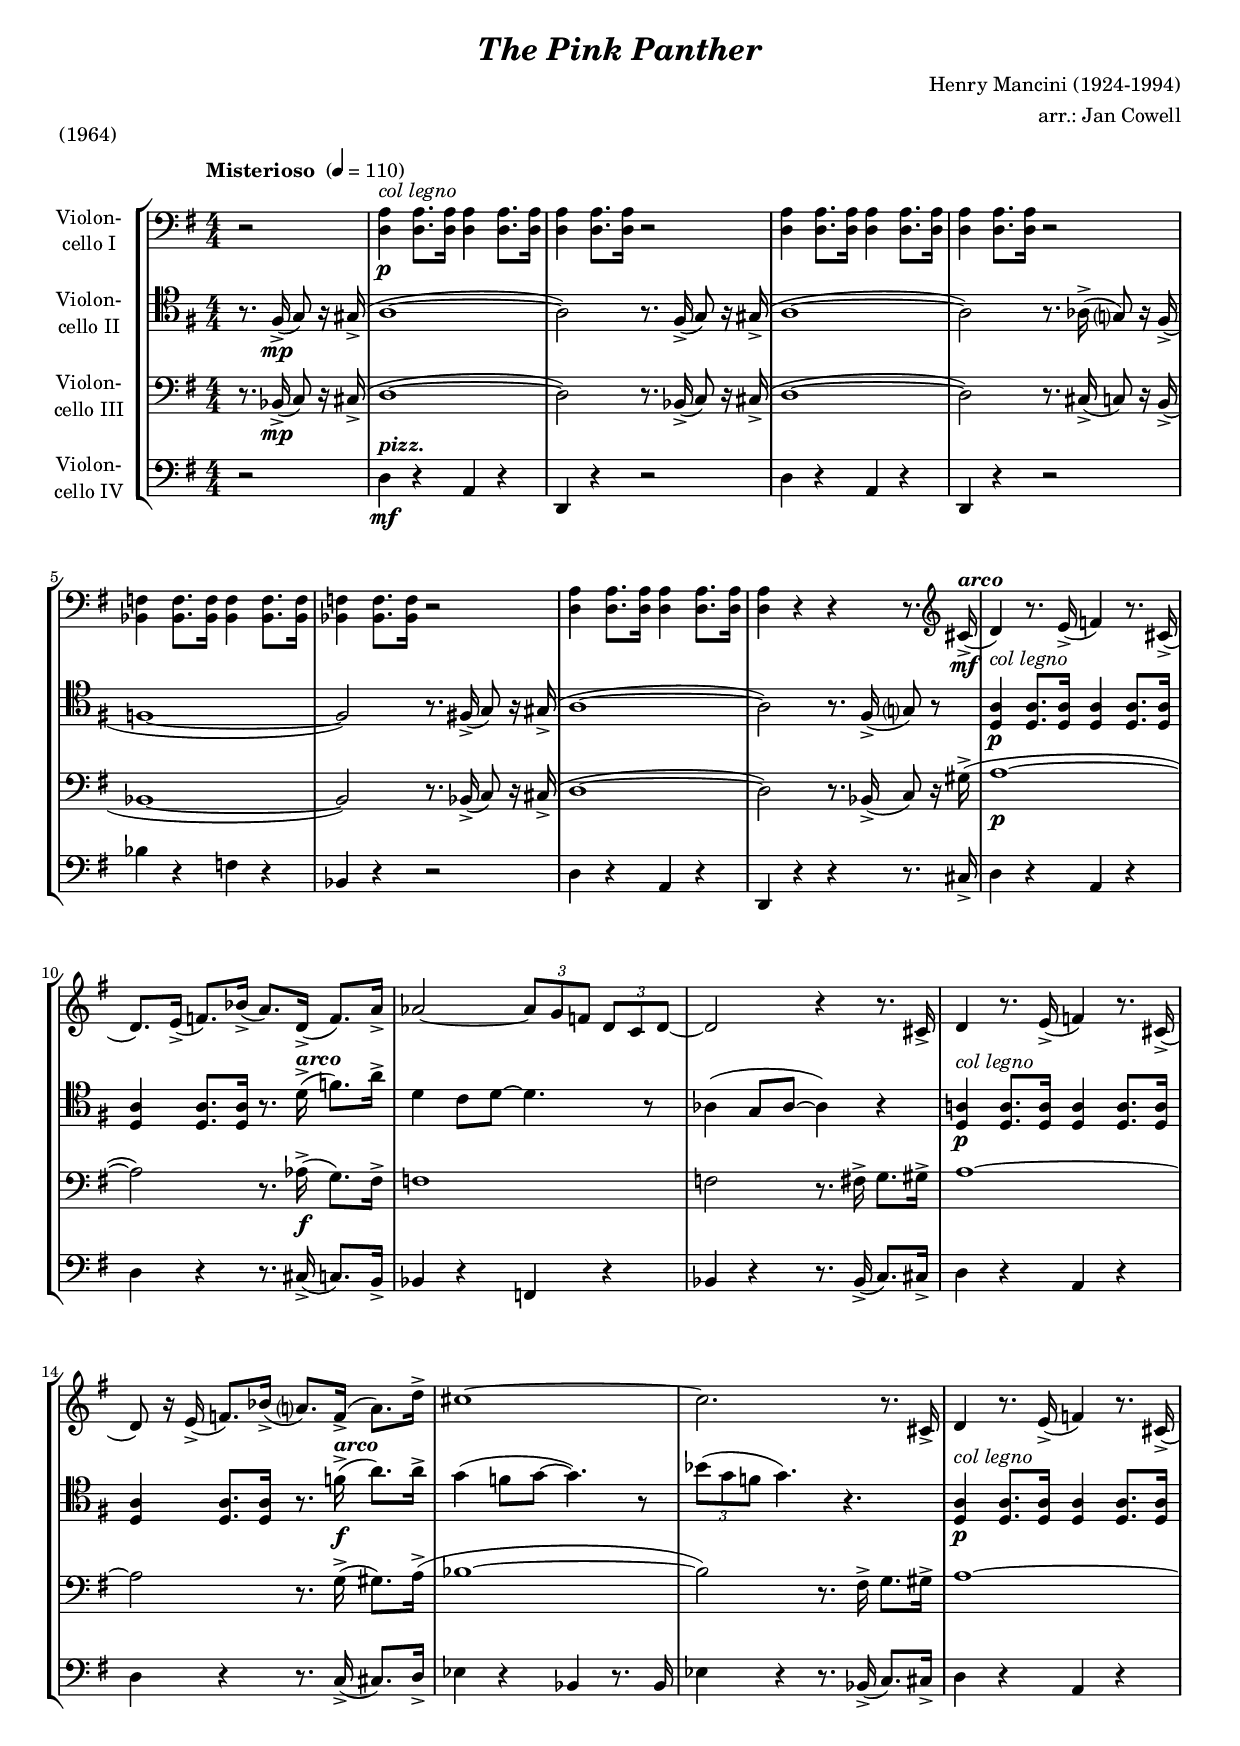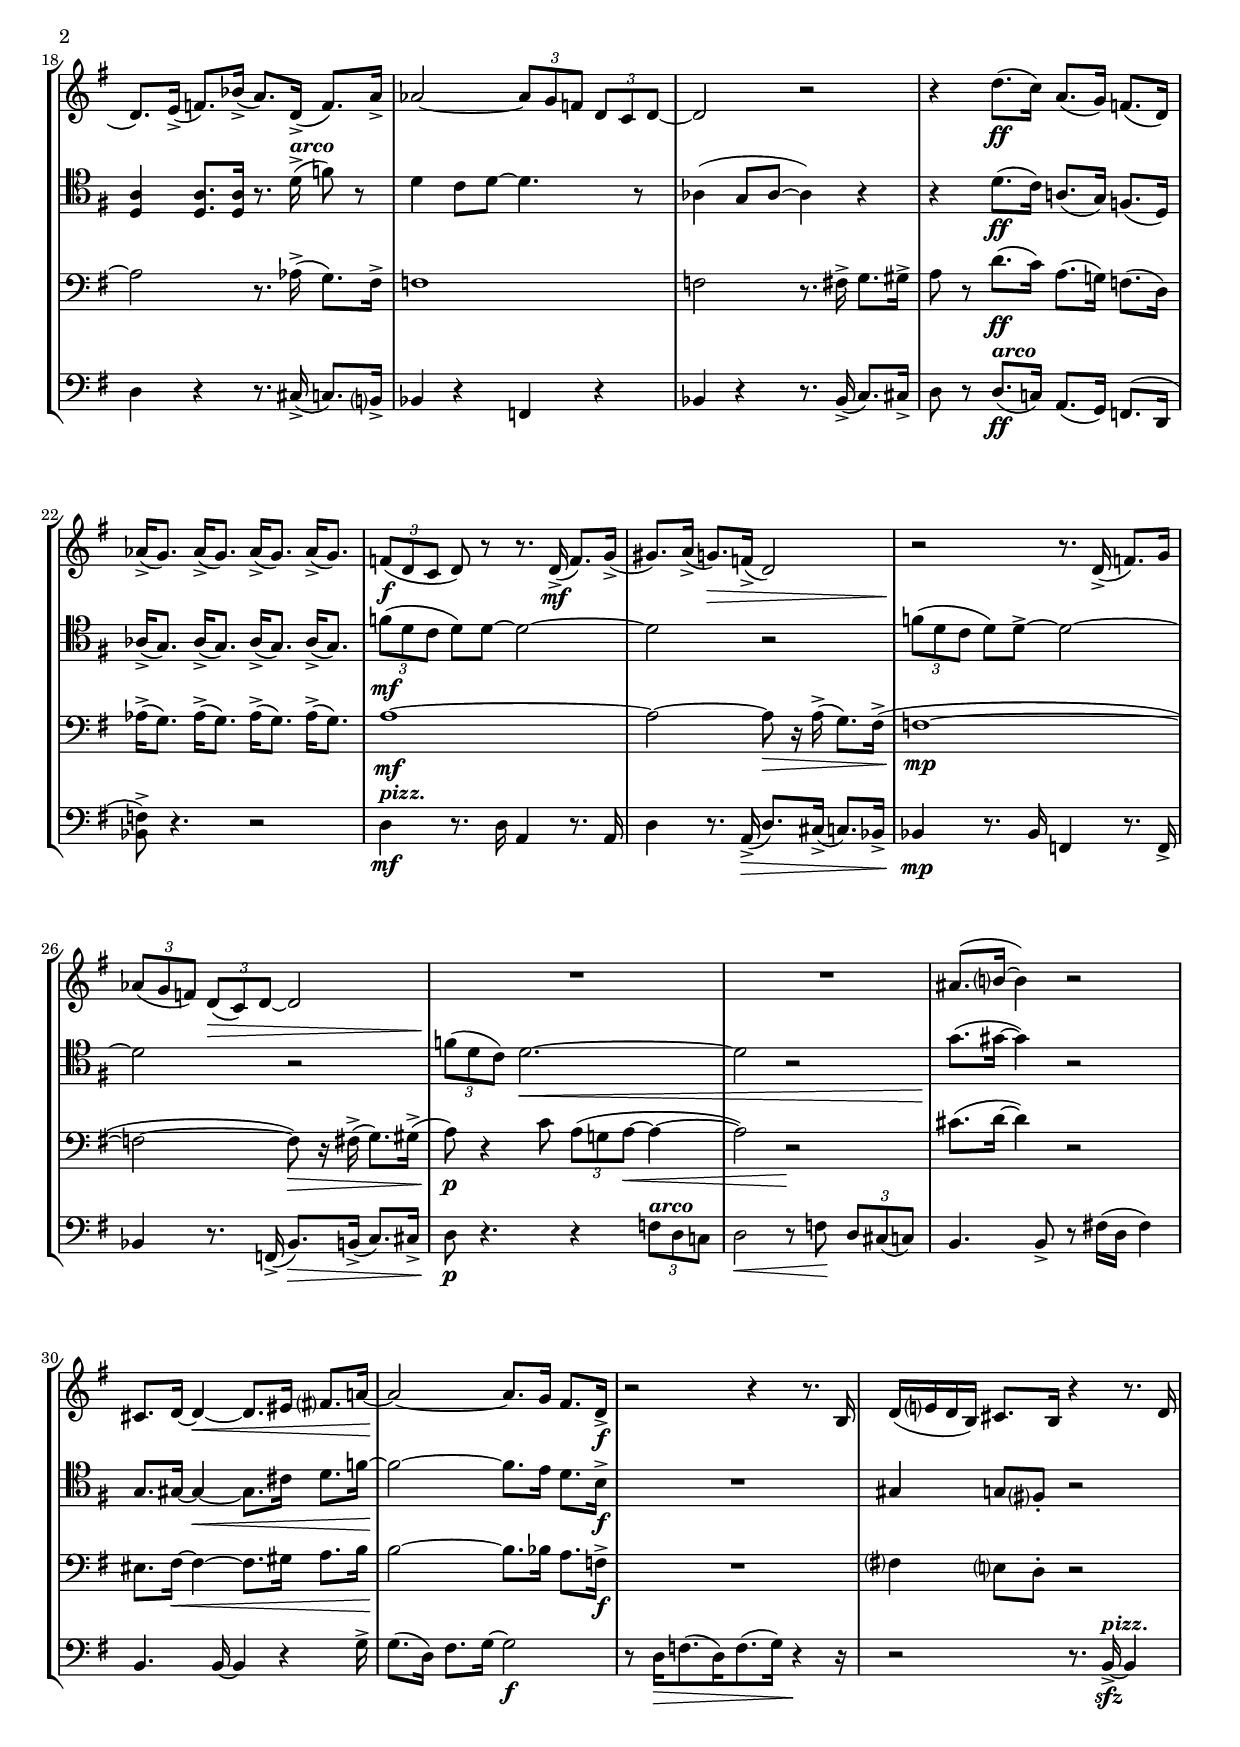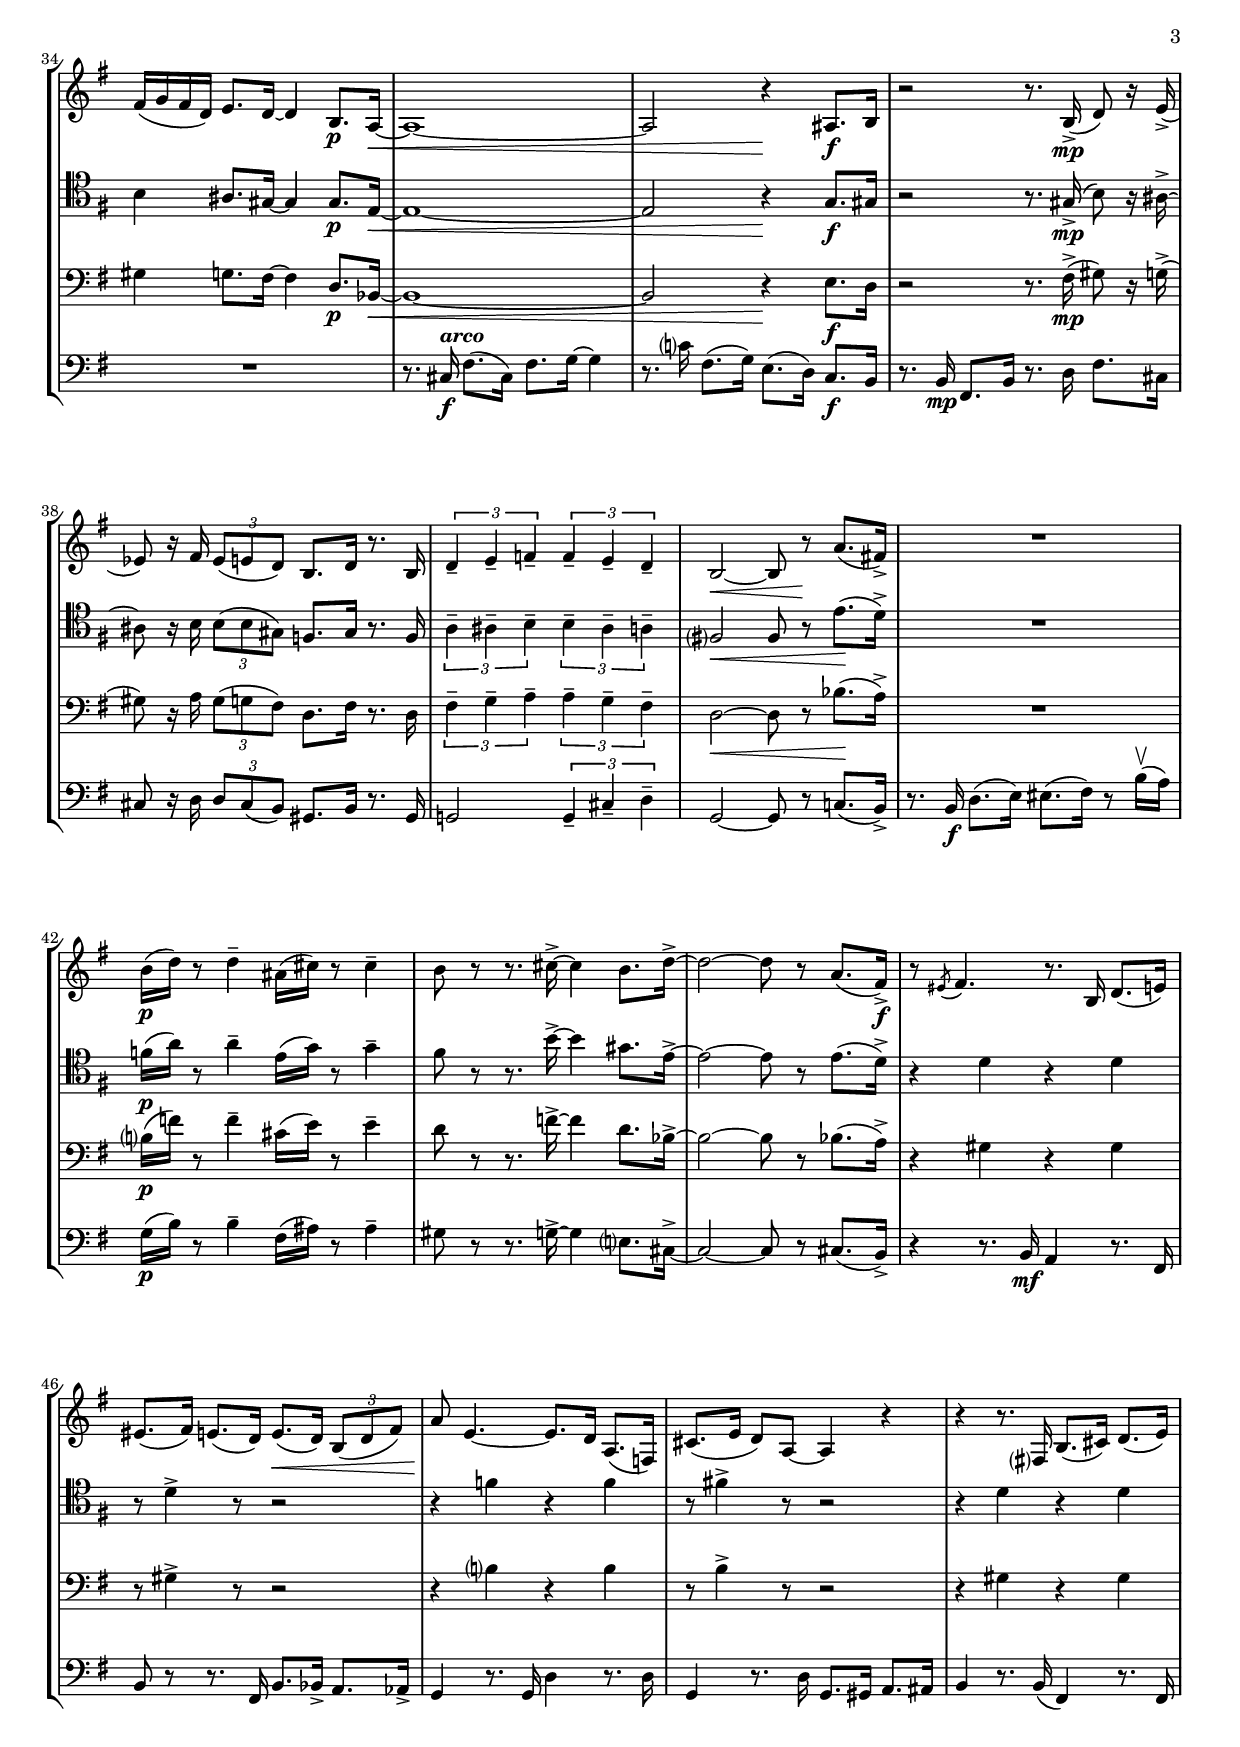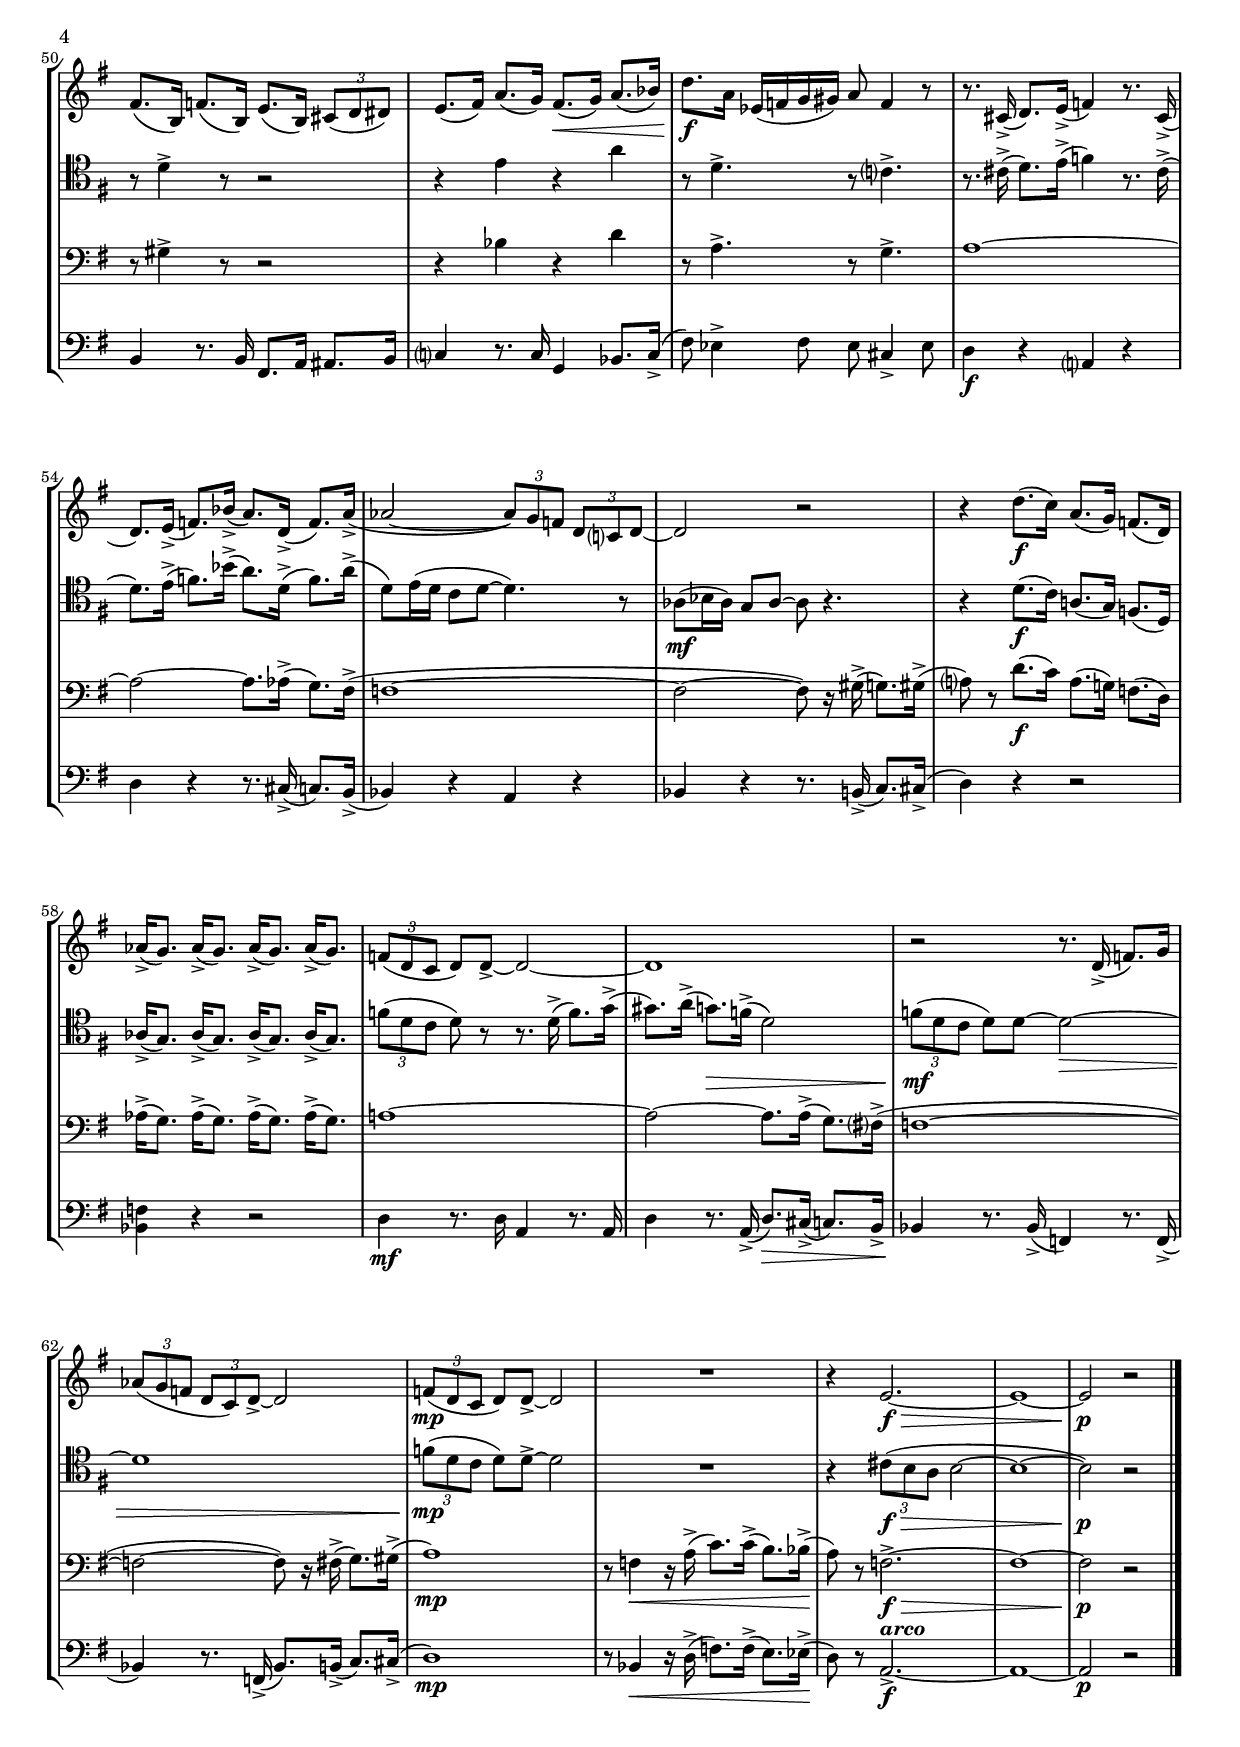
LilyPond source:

\version "2.18.2"
\include "deutsch.ly"
  
#(set-global-staff-size 17.25)

\header {
  title     = \markup \bold \italic "The Pink Panther"
  composer  = "Henry Mancini (1924-1994)"
  arranger  = "arr.: Jan Cowell"
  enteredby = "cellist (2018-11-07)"
  piece     = "(1964)"
}

voiceconsts = {
  \key g \major
  \time 4/4
  \clef "bass"
  \numericTimeSignature
  \compressFullBarRests
  % Set default beaming for all staves
% \set Timing.beamExceptions = #'()
% \set Timing.baseMoment     = #(ly:make-moment 1 4)
% \set Timing.beatStructure  = #'(1 1 1)
  \tempo "Misterioso " 4=110
}

micl = "clarinet"
mifl = "flute"
miob = "oboe"
mifh = "french horn"
misx = "tenor sax"
mist = "string ensemble 1"
miba = "cello"

arco = \markup \bold \italic "arco"
coll = \markup \italic "col legno"
pizz = \markup \bold \italic "pizz."

va = \relative c {
  \voiceconsts

  \partial 2 r2
  <d a'>4^\coll\p <d a'>8. <d a'>16 <d a'>4 <d a'>8. <d a'>16
  <d a'>4 <d a'>8. <d a'>16 r2
  <d a'>4 <d a'>8. <d a'>16 <d a'>4 <d a'>8. <d a'>16
  <d a'>4 <d a'>8. <d a'>16 r2
  <b f'>4 <b f'>8. <b f'>16 <b f'>4 <b f'>8. <b f'>16  
  <b f'>4 <b f'>8. <b f'>16 r2
  
  <d a'>4 <d a'>8. <d a'>16 <d a'>4 <d a'>8. <d a'>16
  <d a'>4 r r r8. \clef "treble" cis'16(->\mf^\arco
  d4) r8. e16(-> f4) r8. cis16(->
  d8.) e16(-> f8.) b16(-> a8.) d,16(-> f8.) a16->
  as2~ \tuplet 3/2 4 { as8 g f d[ c d]~ }

  d2 r4 r8. cis16->
  d4 r8. e16(-> f4) r8. cis16(->
  d8) r16 e(-> f8.) b16(-> a?8.) f16(-> a8.) d16->
  cis1~
  cis2. r8. cis,16->

  d4 r8. e16(-> f4) r8. cis16(->
  d8.) e16(-> f8.) b16(-> a8.) d,16(-> f8.) a16->
  as2~ \tuplet 3/2 4 { as8 g f d[ c d]~ }
  d2 r
  r4 d'8.(\ff c16) a8.( g16) f8.( d16)

  as'(-> g8.) as16(-> g8.) as16(-> g8.) as16(-> g8.)
  \tuplet 3/2 4 { f8(\f d c } d) r r8. d16(->\mf f8.) g16(->
  gis8.) a16(-> g8.)\> f16(-> d2)
  r\! r8. d16(-> f8.) g16

  \tuplet 3/2 4 { as8( g f) d[(\> c) d]~ } d2
  R1*2\!
  ais'8.( h?16~ h4) r2
  cis,8. d16~ d4~\< d8. eis16 fis?8. a!16~
  a2~\! a8. g16 fis8. d16->\f
  r2 r4 r8. h16

  d( e? d h) cis8. h16 r4 r8. d16
  fis( g fis d) e8. d16~ d4 h8.\p a16~\<
  a1~
  a2 r4\! ais8.\f h16
  r2 r8. h16(->\mp d8) r16 e(->

  es8) r16 fis \tuplet 3/2 4 { es8( e d) } h8. d16 r8. h16
  \tuplet 3/2 2 { d4-- e-- f-- f-- e-- d-- }
  h2~\< h8 r\! a'8.( fis!16)->
  R1
  h16(\p d) r8 d4-- ais16( cis) r8 cis4--

  h8 r r8. cis16~-> cis4 h8. d16~->
  d2~ d8 r a8.( fis16)->\f
  r8 \acciaccatura eis fis4. r8. h,16 d8.( e!16)
  eis8.( fis16) e8.( d16) e8.(\< d16) \tuplet 3/2 4 { h8( d fis) }

  a\! e4.~ e8. d16 a8.( f16)
  cis'8.( e16 d8) a~ a4 r
  r r8. fis?16 h8.( cis16) d8.( e16)
  fis8.( h,16) f'8.( h,16) e8.( h16) \tuplet 3/2 4 { cis8( d dis) }

  e8.( fis16) a8.( g16) fis8.(\< g16) a8.( b16)
  d8.\!\f a16 es( f g gis) a8 f4 r8
  r8. cis16(-> d8.) e16(-> f4) r8. cis16(->

  d8.) e16(-> f8.) b16(-> a8.) d,16(-> f8.) a16(->
  as2~ \tuplet 3/2 4 { as8) g f d[ c? d]~ }
  d2 r
  r4 d'8.(\f c16) a8.( g16) f8.( d16)

  as'16(-> g8.) as16(-> g8.) as16(-> g8.) as16(-> g8.)
  \tuplet 3/2 4 { f8( d c } d) d~-> d2~
  d1
  r2 r8. d16(-> f8.) g16
  \tuplet 3/2 4 { as8( g f d[ c) d]~-> } d2
  \tuplet 3/2 4 { f8(\mp d c } d) d8~-> d2

  R1
  r4 e2.~\f\>
  e1~
  e2\!\p r \bar "|."
}

vb = \relative c {
  \voiceconsts
  \clef "tenor"
  
  \partial 2 r8. fis16(->\mp g8) r16 gis(->
  a1~
  a2) r8. fis16(-> g8) r16 gis(->
  a1~
  a2) r8. as16(-> g?8) r16 fis(->
  f1~
  f2) r8. fis!16(-> g8) r16 gis(->
  a1~

  a2) r8. fis16(-> g?8) r
  <d a'>4^\coll\p <d a'>8. <d a'>16 <d a'>4 <d a'>8. <d a'>16
  <d a'>4 <d a'>8. <d a'>16 r8. d'16(->^\arco f8.) a16->
  d,4 c8 d~ d4. r8
  as4( g8 as~ as4) r
  <d, a'!>4^\coll\p <d a'>8. <d a'>16 <d a'>4 <d a'>8. <d a'>16

  <d a'>4 <d a'>8. <d a'>16 r8. f'16(->^\arco\f a8.) a16->
  g4( f8 g~ g4.) r8
  \tuplet 3/2 4 { b( g f } g4.) r
  <d, a'>4^\coll\p <d a'>8. <d a'>16 <d a'>4 <d a'>8. <d a'>16
  <d a'>4 <d a'>8. <d a'>16 r8. d'16(->^\arco f8) r

  d4 c8 d~ d4. r8
  as4( g8 as~ as4) r
  r d8.(\ff c16) a!8.( g16) f8.( d16)
  as'(-> g8.) as16(-> g8.) as16(-> g8.) as16(-> g8.)
  \tuplet 3/2 4 { f'8(\mf d c } d) d~ d2~
  d r

  \tuplet 3/2 4 { f8( d c } d) d~-> d2~
  d r
  \tuplet 3/2 4 { f8( d c) } d2.~\<
  d2 r
  g8.(\! gis16~ gis4) r2
  g,8. gis16~ gis4~\< gis8. cis16 d8. f16~

  f2~\! f8. e16 d8. h16->\f
  R1
  gis4 g8 fis?-. r2
  h4 ais8. gis16~ gis4 gis8.\p e16~\<
  e1~
  e2 r4\! g8.\f gis16
  r2 r8. gis16(->\mp h8) r16 ais~->

  ais8 r16 h \tuplet 3/2 4 { h8( h gis) } f8. gis16 r8. f16
  \tuplet 3/2 2 { a4-- ais-- h-- h-- ais-- a-- }
  fis?2\< fis8 r e'8.(\! d16)->
  R1
  f16(\p a) r8 a4-- e16( g) r8 g4--

  fis8 r r8. h16~-> h4 gis8. e16~->
  e2~ e8 r e8.( d16)->
  r4 d r d
  r8 d4-> r8 r2
  r4 f r f
  r8 fis!4-> r8 r2
  r4 d r d
  r8 d4-> r8 r2

  r4 e r a
  r8 d,4.-> r8 c?4.->
  r8. cis16(-> d8.) e16(-> f4) r8. cis16(->
  d8.) e16(-> f8.) b16(-> a8.) d,16(-> f8.) a16(->
  d,8) e16( d c8 d~ d4.) r8

  as(\mf b16 as) g8 as~ as r4.
  r4 d8.(\f c16) a!8.( g16) f8.( d16)
  as'(-> g8.) as16(-> g8.) as16(-> g8.) as16(-> g8.)
  \tuplet 3/2 4 { f'8( d c } d8) r r8. d16(-> f8.) g16(->

  gis8.) a16(-> g8.)\> f16(-> d2)
  \tuplet 3/2 4 { f8(\!\mf d c } d) d~ d2~\>
  d1
  \tuplet 3/2 4 { f8(\!\mp d c } d) d~-> d2
  R1
  r4 \tuplet 3/2 4 { cis8(\f\> h a } h2~
  h1~
  h2)\!\p r \bar "|."
}

vc = \relative c {
  \voiceconsts

  \partial 2 r8. b16(->\mp c8) r16 cis(->
  d1~
  d2) r8. b16(-> c8) r16 cis(->
  d1~
  d2) r8. cis16(-> c8) r16 h(->
  b1~
  
  b2) r8. b16(-> c8) r16 cis(->
  d1~
  d2) r8. b16(-> c8) r16 gis'(->
  a1~\p
  a2) r8. as16(->\f g8.) fis16->
  f!1
  f2 r8. fis!16-> g8. gis16->

  a1~
  a2 r8. g16(-> gis8.) a16(->
  b1~
  b2) r8. fis16-> g8. gis16->
  a1~
  a2 r8. as16(-> g8.) fis16->
  f1
  f2 r8. fis16-> g8. gis16->

  a8 r d8.(\ff c16) a8.( g!16) f8.( d16)
  as'(-> g8.) as16(-> g8.) as16(-> g8.) as16(-> g8.)
  a1~\mf
  a2~ a8\> r16 a(-> g8.) fis16(->
  f1~\!\mp
  f2~ f8)\> r16 fis(-> g8.) gis16(->

  a8)\!\p r4 c8 \tuplet 3/2 4 { a( g! a~\< } a4~
  a2) r\!
  cis8.( d16~ d4) r2
  eis,8. fis16~\< fis4~ fis8. gis16 a8. h16
  h2~\! h8. b16 a8. f16->\f
  R1
  fis?4 e?8 d-. r2

  gis4 g8. fis16~ fis4 d8.\p b16~\<
  b1~
  b2 r4\! e8.\f d16
  r2 r8. fis16(->\mp gis8) r16 g(->
  gis8) r16 a \tuplet 3/2 4 { gis8( g fis) } d8. fis16 r8. d16
  \tuplet 3/2 2 { fis4-- g-- a-- a-- g-- fis-- }

  d2~\< d8 r b'8.(\! a16)->
  R1
  h?16(\p f') r8 f4-- cis16( e) r8 e4--
  d8 r r8. f16~-> f4 d8. b16~->
  b2~ b8 r b8.( a16)->
  r4 gis r gis

  r8 gis4-> r8 r2
  r4 h? r h
  r8 h4-> r8 r2
  r4 gis r gis
  r8 gis4-> r8 r2
  r4 b r d
  r8 a4.-> r8 g4.->
  a1~

  a2~ a8. as16(-> g8.) fis16(->
  f1~
  f2~ f8) r16 gis(-> g8.) gis16(->
  a?8) r d8.(\f c16) a8.( g!16) f!8.( d16)
  as'(-> g8.) as16(-> g8.) as16(-> g8.) as16(-> g8.)
  a!1~

  a2~ a8. a16(-> g8.) fis?16(->
  f1~
  f2~ f8) r16 fis(-> g8.) gis16(->
  a1)\mp
  r8 f4\< r16 a(-> c8.) c16(-> h8.) b16(->
  a8)\! r f2.~->\f\>
  f1~
  f2\!\p r \bar "|."
}

vd = \relative c {
  \voiceconsts

  \partial 2 r2
  d4^\pizz\mf r a r
  d, r r2
  d'4 r a r
  d, r r2
  b''4 r f r
  b, r r2
  d4 r a r
  d, r r r8. cis'16->
  
  d4 r a r
  d r r8. cis16(-> c8.) h16->
  b4 r f r
  b r r8. b16(-> c8.) cis16->
  d4 r a r
  d r r8. c16(-> cis8.) d16->

  es4 r b r8. b16
  es4 r r8. b16(-> c8.) cis16->
  d4 r a r
  d r r8. cis16(-> c8.) h?16->
  b4 r f r
  b r r8. b16(-> c8.) cis16->

  d8 r d8.(^\arco\ff c!16) a8.( g16) f8.( d16
  <b' f'>8)-> r4. r2
  d4^\pizz\mf r8. d16 a4 r8. a16
  d4 r8. a16(->\> d8.) cis16(-> c8.) b16->
  b4\!\mp r8. b16 f4 r8. f16->

  b4 r8. f16(-> b8.)\> h16(-> c8.) cis16->
  d8\!\p r4. r4 \tuplet 3/2 4 { f8^\arco d c! }
  d2\< r8 f\! \tuplet 3/2 4 { d cis( c) }
  h4. h8-> r fis'!16( d fis4)
  h,4. h16~ h4 r g'16->

  g8.( d16) fis8. g16~ g2\f
  r8 d16\> f8.( d16) f8.( g16) r4\! r16
  r2 r8. h,16~->^\pizz\sfz h4
  R1
  r8. cis16^\arco\f fis8.( cis16) fis8. g16~ g4
  r8. c?16 fis,8.( g16) e8.( d16) c8.\f h16

  r8. h16\mp fis8. h16 r8. d16 fis8. cis16
  cis8 r16 d \tuplet 3/2 4 { d8 cis( h) } gis8. h16 r8. gis16
  g!2 \tuplet 3/2 2 { g4-- cis-- d-- }
  g,2~ g8 r c!8.( h16)->

  r8. h16\f d8.( e16) eis8.( fis16) r8 h16(\upbow a)
  g(\p h) r8 h4-- fis16( ais) r8 ais4--
  gis8 r r8. g16~-> g4 e?8. cis16~->
  cis2~ cis8 r cis8.( h16)->
  r4 r8. h16\mf a4 r8. fis16

  h8 r r8. fis16 h8. b16-> a8. as16->
  g4 r8. g16 d'4 r8. d16
  g,4 r8. d'16 g,8. gis16 a8. ais16
  h4 r8. h16( fis4) r8. fis16

  h4 r8. h16 fis8. a16 ais8. h16
  c?4 r8. c16 g4 b8. c16(->
  fis8) es4-> fis8 es cis4-> es8
  d4\f r a? r
  d r r8. cis16(-> c8.) h16(->
  b4) r a r

  b4 r r8. h16(-> c8.) cis16(->
  d4) r r2
  <b f'>4 r r2
  d4\mf r8. d16 a4 r8. a16
  d4 r8. a16(-> d8.)\> cis16(-> c8.) h16->
  b4\! r8. b16(-> f4) r8. f16(->

  b4) r8. f16(-> b8.) h16(-> c8.) cis16(->
  d1)\mp
  r8 b4\< r16 d(-> f8.) f16(-> e8.) es16(->
  d8)\! r a2.~->^\arco\f
  a1~
  a2\!\p r \bar "|."
}


music = \new StaffGroup <<
      \new Staff {
	\set Staff.midiInstrument = \miba
	\set Staff.instrumentName = \markup \center-column { "Violon-" "cello I" }
	\transpose g g { \va }
      }

      \new Staff {
	\set Staff.midiInstrument = \miba
	\set Staff.instrumentName = \markup \center-column { "Violon-" "cello II" }
	\transpose g g { \vb }
      }

      \new Staff {
	\set Staff.midiInstrument = \miba
	\set Staff.instrumentName = \markup \center-column { "Violon-" "cello III" }
	\transpose g g { \vc }
      }

      \new Staff {
	\set Staff.midiInstrument = \miba
	\set Staff.instrumentName = \markup \center-column { "Violon-" "cello IV" }
	\transpose g g { \vd }
      }
>>

\book {
  \score {
    \music
    \layout {}
  }

  \score {
    \unfoldRepeats \music

    \midi {
      \context {
        \Score
      }
    }
  }
}
